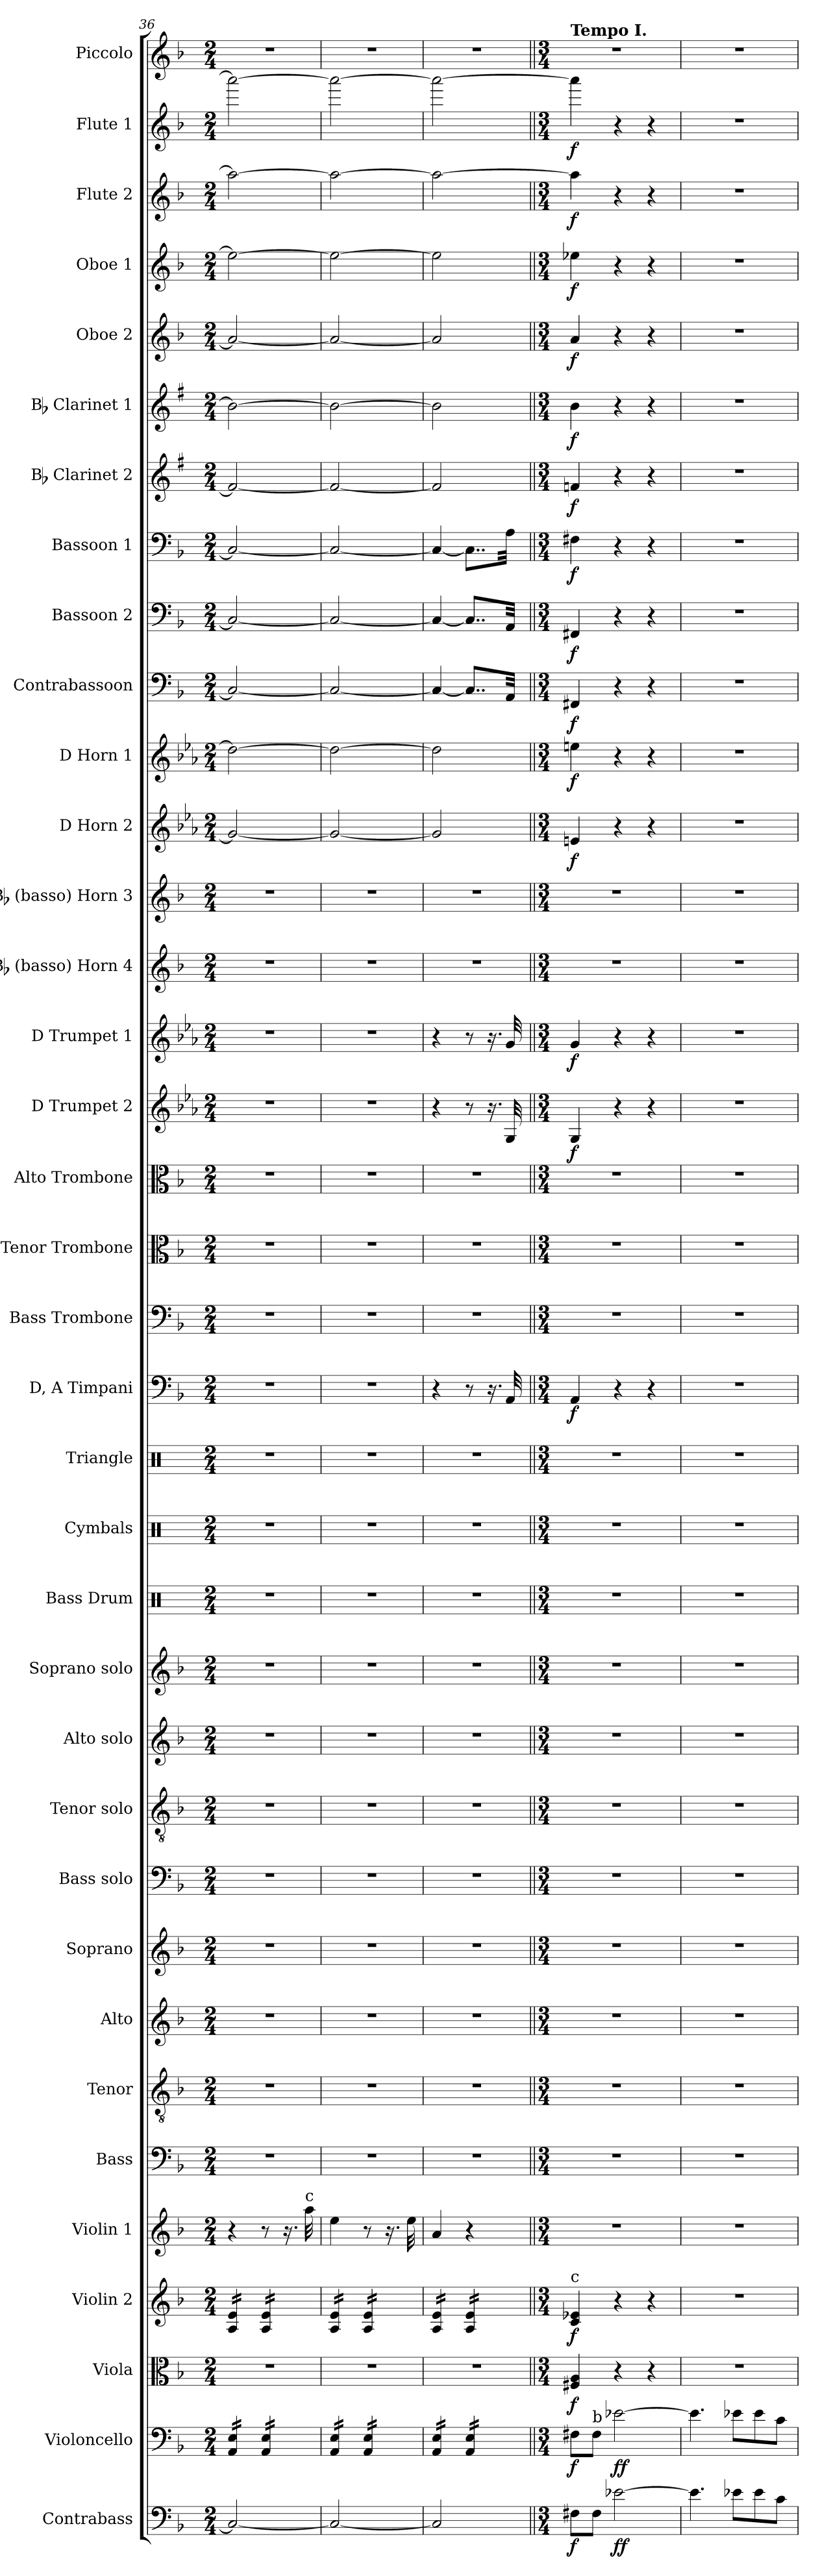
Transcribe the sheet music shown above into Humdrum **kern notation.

**kern	**dynam	**kern	**dynam	**kern	**dynam	**kern	**dynam	**kern	**kern	**kern	**kern	**kern	**kern	**kern	**kern	**kern	**kern	**kern	**kern	**kern	**dynam	**kern	**kern	**kern	**kern	**dynam	**kern	**dynam	**kern	**kern	**kern	**dynam	**kern	**dynam	**kern	**dynam	**kern	**dynam	**kern	**dynam	**kern	**dynam	**kern	**dynam	**kern	**dynam	**kern	**dynam	**kern	**dynam	**kern	**dynam	**kern
*part36	*part36	*part35	*part35	*part34	*part34	*part33	*part33	*part32	*part31	*part30	*part29	*part28	*part27	*part26	*part25	*part24	*part23	*part22	*part21	*part20	*part20	*part19	*part18	*part17	*part16	*part16	*part15	*part15	*part14	*part13	*part12	*part12	*part11	*part11	*part10	*part10	*part9	*part9	*part8	*part8	*part7	*part7	*part6	*part6	*part5	*part5	*part4	*part4	*part3	*part3	*part2	*part2	*part1
*staff36	*staff36	*staff35	*staff35	*staff34	*staff34	*staff33	*staff33	*staff32	*staff31	*staff30	*staff29	*staff28	*staff27	*staff26	*staff25	*staff24	*staff23	*staff22	*staff21	*staff20	*staff20	*staff19	*staff18	*staff17	*staff16	*staff16	*staff15	*staff15	*staff14	*staff13	*staff12	*staff12	*staff11	*staff11	*staff10	*staff10	*staff9	*staff9	*staff8	*staff8	*staff7	*staff7	*staff6	*staff6	*staff5	*staff5	*staff4	*staff4	*staff3	*staff3	*staff2	*staff2	*staff1
*I"Contrabass	*	*I"Violoncello	*	*I"Viola	*	*I"Violin 2	*	*I"Violin 1	*I"Bass	*I"Tenor	*I"Alto	*I"Soprano	*I"Bass solo	*I"Tenor solo	*I"Alto solo	*I"Soprano solo	*I"Bass Drum	*I"Cymbals	*I"Triangle	*I"D, A Timpani	*	*I"Bass Trombone	*I"Tenor Trombone	*I"Alto Trombone	*I"D Trumpet 2	*	*I"D Trumpet 1	*	*I"Bb (basso) Horn 4	*I"Bb (basso) Horn 3	*I"D Horn 2	*	*I"D Horn 1	*	*I"Contrabassoon	*	*I"Bassoon 2	*	*I"Bassoon 1	*	*I"Bb Clarinet 2	*	*I"Bb Clarinet 1	*	*I"Oboe 2	*	*I"Oboe 1	*	*I"Flute 2	*	*I"Flute 1	*	*I"Piccolo
*I'Cb	*	*I'Vc	*	*I'Vla	*	*I'Vln 2	*	*I'Vln 1	*I'B	*I'T	*I'A	*I'S	*I'B solo	*I'T solo	*I'A solo	*I'S solo	*I'B Dr	*I'Cym	*I'Tri	*I'Timp	*	*I'B Trb	*I'T Trb	*I'A Trb	*I'Tpt 2	*	*I'Tpt 1	*	*I'Hn 4	*I'Hn 3	*I'Hn 2	*	*I'Hn 1	*	*I'C Bsn	*	*I'Bsn 2	*	*I'Bsn 1	*	*I'Cl 2	*	*I'Cl 1	*	*I'Ob 2	*	*I'Ob 1	*	*I'Fl 2	*	*I'Fl 1	*	*I'Picc
*clefF4	*	*clefF4	*	*clefC3	*	*clefG2	*	*clefG2	*clefF4	*clefGv2	*clefG2	*clefG2	*clefF4	*clefGv2	*clefG2	*clefG2	*clefX	*clefX	*clefX	*clefF4	*	*clefF4	*clefC3	*clefC3	*clefG2	*	*clefG2	*	*clefG2	*clefG2	*clefG2	*	*clefG2	*	*clefF4	*	*clefF4	*	*clefF4	*	*clefG2	*	*clefG2	*	*clefG2	*	*clefG2	*	*clefG2	*	*clefG2	*	*clefG2
*ITrd7c12	*	*	*	*	*	*	*	*	*	*	*	*	*	*	*	*	*	*	*	*	*	*	*	*	*ITrd-1c-2	*	*ITrd-1c-2	*	*ITrd8c14	*ITrd8c14	*ITrd6c10	*	*ITrd6c10	*	*ITrd7c12	*	*	*	*	*	*ITrd1c2	*	*ITrd1c2	*	*	*	*	*	*	*	*	*	*ITrd-7c-12
*k[b-]	*	*k[b-]	*	*k[b-]	*	*k[b-]	*	*k[b-]	*k[b-]	*k[b-]	*k[b-]	*k[b-]	*k[b-]	*k[b-]	*k[b-]	*k[b-]	*k[]	*k[]	*k[]	*k[b-]	*	*k[b-]	*k[b-]	*k[b-]	*k[b-]	*	*k[b-]	*	*k[b-]	*k[b-]	*k[b-]	*	*k[b-]	*	*k[b-]	*	*k[b-]	*	*k[b-]	*	*k[b-]	*	*k[b-]	*	*k[b-]	*	*k[b-]	*	*k[b-]	*	*k[b-]	*	*k[b-]
*M2/4	*	*M2/4	*	*M2/4	*	*M2/4	*	*M2/4	*M2/4	*M2/4	*M2/4	*M2/4	*M2/4	*M2/4	*M2/4	*M2/4	*M2/4	*M2/4	*M2/4	*M2/4	*	*M2/4	*M2/4	*M2/4	*M2/4	*	*M2/4	*	*M2/4	*M2/4	*M2/4	*	*M2/4	*	*M2/4	*	*M2/4	*	*M2/4	*	*M2/4	*	*M2/4	*	*M2/4	*	*M2/4	*	*M2/4	*	*M2/4	*	*M2/4
=36	=36	=36	=36	=36	=36	=36	=36	=36	=36	=36	=36	=36	=36	=36	=36	=36	=36	=36	=36	=36	=36	=36	=36	=36	=36	=36	=36	=36	=36	=36	=36	=36	=36	=36	=36	=36	=36	=36	=36	=36	=36	=36	=36	=36	=36	=36	=36	=36	=36	=36	=36	=36	=36
*	*	*tremolo	*	*	*	*	*	*	*	*	*	*	*	*	*	*	*	*	*	*	*	*	*	*	*	*	*	*	*	*	*	*	*	*	*	*	*	*	*	*	*	*	*	*	*	*	*	*	*	*	*	*	*
*	*	*	*	*	*	*tremolo	*	*	*	*	*	*	*	*	*	*	*	*	*	*	*	*	*	*	*	*	*	*	*	*	*	*	*	*	*	*	*	*	*	*	*	*	*	*	*	*	*	*	*	*	*	*	*
2CC#/_	.	24AA/ 24E/LL	.	2r	.	24A/ 24e/LL	.	4r	2r	2r	2r	2r	2r	2r	2r	2r	2r	2r	2r	2r	.	2r	2r	2r	2r	.	2r	.	2r	2r	2A/_	.	2e\_	.	2CC#/_	.	2C#/_	.	2C#/_	.	2e/_	.	2a\_	.	2a/_	.	2ee\_	.	2aa\_	.	2aaa\_	.	2r
.	.	24AA/ 24E/	.	.	.	24A/ 24e/	.	.	.	.	.	.	.	.	.	.	.	.	.	.	.	.	.	.	.	.	.	.	.	.	.	.	.	.	.	.	.	.	.	.	.	.	.	.	.	.	.	.	.	.	.	.	.
.	.	24AA/ 24E/	.	.	.	24A/ 24e/	.	.	.	.	.	.	.	.	.	.	.	.	.	.	.	.	.	.	.	.	.	.	.	.	.	.	.	.	.	.	.	.	.	.	.	.	.	.	.	.	.	.	.	.	.	.	.
.	.	24AA/ 24E/	.	.	.	24A/ 24e/	.	.	.	.	.	.	.	.	.	.	.	.	.	.	.	.	.	.	.	.	.	.	.	.	.	.	.	.	.	.	.	.	.	.	.	.	.	.	.	.	.	.	.	.	.	.	.
.	.	24AA/ 24E/	.	.	.	24A/ 24e/	.	.	.	.	.	.	.	.	.	.	.	.	.	.	.	.	.	.	.	.	.	.	.	.	.	.	.	.	.	.	.	.	.	.	.	.	.	.	.	.	.	.	.	.	.	.	.
.	.	24AA/ 24E/JJ	.	.	.	24A/ 24e/JJ	.	.	.	.	.	.	.	.	.	.	.	.	.	.	.	.	.	.	.	.	.	.	.	.	.	.	.	.	.	.	.	.	.	.	.	.	.	.	.	.	.	.	.	.	.	.	.
.	.	24AA/ 24E/LL	.	.	.	24A/ 24e/LL	.	8r	.	.	.	.	.	.	.	.	.	.	.	.	.	.	.	.	.	.	.	.	.	.	.	.	.	.	.	.	.	.	.	.	.	.	.	.	.	.	.	.	.	.	.	.	.
.	.	24AA/ 24E/	.	.	.	24A/ 24e/	.	.	.	.	.	.	.	.	.	.	.	.	.	.	.	.	.	.	.	.	.	.	.	.	.	.	.	.	.	.	.	.	.	.	.	.	.	.	.	.	.	.	.	.	.	.	.
.	.	24AA/ 24E/	.	.	.	24A/ 24e/	.	.	.	.	.	.	.	.	.	.	.	.	.	.	.	.	.	.	.	.	.	.	.	.	.	.	.	.	.	.	.	.	.	.	.	.	.	.	.	.	.	.	.	.	.	.	.
.	.	24AA/ 24E/	.	.	.	24A/ 24e/	.	16.r	.	.	.	.	.	.	.	.	.	.	.	.	.	.	.	.	.	.	.	.	.	.	.	.	.	.	.	.	.	.	.	.	.	.	.	.	.	.	.	.	.	.	.	.	.
.	.	24AA/ 24E/	.	.	.	24A/ 24e/	.	.	.	.	.	.	.	.	.	.	.	.	.	.	.	.	.	.	.	.	.	.	.	.	.	.	.	.	.	.	.	.	.	.	.	.	.	.	.	.	.	.	.	.	.	.	.
.	.	24AA/ 24E/JJ	.	.	.	24A/ 24e/JJ	.	.	.	.	.	.	.	.	.	.	.	.	.	.	.	.	.	.	.	.	.	.	.	.	.	.	.	.	.	.	.	.	.	.	.	.	.	.	.	.	.	.	.	.	.	.	.
!	!	!	!	!	!	!	!	!LO:TX:a:t=c	!	!	!	!	!	!	!	!	!	!	!	!	!	!	!	!	!	!	!	!	!	!	!	!	!	!	!	!	!	!	!	!	!	!	!	!	!	!	!	!	!	!	!	!	!
.	.	.	.	.	.	.	.	32aa\	.	.	.	.	.	.	.	.	.	.	.	.	.	.	.	.	.	.	.	.	.	.	.	.	.	.	.	.	.	.	.	.	.	.	.	.	.	.	.	.	.	.	.	.	.
=37	=37	=37	=37	=37	=37	=37	=37	=37	=37	=37	=37	=37	=37	=37	=37	=37	=37	=37	=37	=37	=37	=37	=37	=37	=37	=37	=37	=37	=37	=37	=37	=37	=37	=37	=37	=37	=37	=37	=37	=37	=37	=37	=37	=37	=37	=37	=37	=37	=37	=37	=37	=37	=37
2CC#/_	.	24AA/ 24E/LL	.	2r	.	24A/ 24e/LL	.	4ee\	2r	2r	2r	2r	2r	2r	2r	2r	2r	2r	2r	2r	.	2r	2r	2r	2r	.	2r	.	2r	2r	2A/_	.	2e\_	.	2CC#/_	.	2C#/_	.	2C#/_	.	2e/_	.	2a\_	.	2a/_	.	2ee\_	.	2aa\_	.	2aaa\_	.	2r
.	.	24AA/ 24E/	.	.	.	24A/ 24e/	.	.	.	.	.	.	.	.	.	.	.	.	.	.	.	.	.	.	.	.	.	.	.	.	.	.	.	.	.	.	.	.	.	.	.	.	.	.	.	.	.	.	.	.	.	.	.
.	.	24AA/ 24E/	.	.	.	24A/ 24e/	.	.	.	.	.	.	.	.	.	.	.	.	.	.	.	.	.	.	.	.	.	.	.	.	.	.	.	.	.	.	.	.	.	.	.	.	.	.	.	.	.	.	.	.	.	.	.
.	.	24AA/ 24E/	.	.	.	24A/ 24e/	.	.	.	.	.	.	.	.	.	.	.	.	.	.	.	.	.	.	.	.	.	.	.	.	.	.	.	.	.	.	.	.	.	.	.	.	.	.	.	.	.	.	.	.	.	.	.
.	.	24AA/ 24E/	.	.	.	24A/ 24e/	.	.	.	.	.	.	.	.	.	.	.	.	.	.	.	.	.	.	.	.	.	.	.	.	.	.	.	.	.	.	.	.	.	.	.	.	.	.	.	.	.	.	.	.	.	.	.
.	.	24AA/ 24E/JJ	.	.	.	24A/ 24e/JJ	.	.	.	.	.	.	.	.	.	.	.	.	.	.	.	.	.	.	.	.	.	.	.	.	.	.	.	.	.	.	.	.	.	.	.	.	.	.	.	.	.	.	.	.	.	.	.
.	.	24AA/ 24E/LL	.	.	.	24A/ 24e/LL	.	8r	.	.	.	.	.	.	.	.	.	.	.	.	.	.	.	.	.	.	.	.	.	.	.	.	.	.	.	.	.	.	.	.	.	.	.	.	.	.	.	.	.	.	.	.	.
.	.	24AA/ 24E/	.	.	.	24A/ 24e/	.	.	.	.	.	.	.	.	.	.	.	.	.	.	.	.	.	.	.	.	.	.	.	.	.	.	.	.	.	.	.	.	.	.	.	.	.	.	.	.	.	.	.	.	.	.	.
.	.	24AA/ 24E/	.	.	.	24A/ 24e/	.	.	.	.	.	.	.	.	.	.	.	.	.	.	.	.	.	.	.	.	.	.	.	.	.	.	.	.	.	.	.	.	.	.	.	.	.	.	.	.	.	.	.	.	.	.	.
.	.	24AA/ 24E/	.	.	.	24A/ 24e/	.	16.r	.	.	.	.	.	.	.	.	.	.	.	.	.	.	.	.	.	.	.	.	.	.	.	.	.	.	.	.	.	.	.	.	.	.	.	.	.	.	.	.	.	.	.	.	.
.	.	24AA/ 24E/	.	.	.	24A/ 24e/	.	.	.	.	.	.	.	.	.	.	.	.	.	.	.	.	.	.	.	.	.	.	.	.	.	.	.	.	.	.	.	.	.	.	.	.	.	.	.	.	.	.	.	.	.	.	.
.	.	24AA/ 24E/JJ	.	.	.	24A/ 24e/JJ	.	.	.	.	.	.	.	.	.	.	.	.	.	.	.	.	.	.	.	.	.	.	.	.	.	.	.	.	.	.	.	.	.	.	.	.	.	.	.	.	.	.	.	.	.	.	.
.	.	.	.	.	.	.	.	32ee\	.	.	.	.	.	.	.	.	.	.	.	.	.	.	.	.	.	.	.	.	.	.	.	.	.	.	.	.	.	.	.	.	.	.	.	.	.	.	.	.	.	.	.	.	.
=38	=38	=38	=38	=38	=38	=38	=38	=38	=38	=38	=38	=38	=38	=38	=38	=38	=38	=38	=38	=38	=38	=38	=38	=38	=38	=38	=38	=38	=38	=38	=38	=38	=38	=38	=38	=38	=38	=38	=38	=38	=38	=38	=38	=38	=38	=38	=38	=38	=38	=38	=38	=38	=38
2CC#/]	.	24AA/ 24E/LL	.	2r	.	24A/ 24e/LL	.	4a/	2r	2r	2r	2r	2r	2r	2r	2r	2r	2r	2r	4r	.	2r	2r	2r	4r	.	4r	.	2r	2r	2A/]	.	2e\]	.	4CC#/_	.	4C#/_	.	4C#/_	.	2e/]	.	2a\]	.	2a/]	.	2ee\]	.	2aa\_	.	2aaa\_	.	2r
.	.	24AA/ 24E/	.	.	.	24A/ 24e/	.	.	.	.	.	.	.	.	.	.	.	.	.	.	.	.	.	.	.	.	.	.	.	.	.	.	.	.	.	.	.	.	.	.	.	.	.	.	.	.	.	.	.	.	.	.	.
.	.	24AA/ 24E/	.	.	.	24A/ 24e/	.	.	.	.	.	.	.	.	.	.	.	.	.	.	.	.	.	.	.	.	.	.	.	.	.	.	.	.	.	.	.	.	.	.	.	.	.	.	.	.	.	.	.	.	.	.	.
.	.	24AA/ 24E/	.	.	.	24A/ 24e/	.	.	.	.	.	.	.	.	.	.	.	.	.	.	.	.	.	.	.	.	.	.	.	.	.	.	.	.	.	.	.	.	.	.	.	.	.	.	.	.	.	.	.	.	.	.	.
.	.	24AA/ 24E/	.	.	.	24A/ 24e/	.	.	.	.	.	.	.	.	.	.	.	.	.	.	.	.	.	.	.	.	.	.	.	.	.	.	.	.	.	.	.	.	.	.	.	.	.	.	.	.	.	.	.	.	.	.	.
.	.	24AA/ 24E/JJ	.	.	.	24A/ 24e/JJ	.	.	.	.	.	.	.	.	.	.	.	.	.	.	.	.	.	.	.	.	.	.	.	.	.	.	.	.	.	.	.	.	.	.	.	.	.	.	.	.	.	.	.	.	.	.	.
.	.	24AA/ 24E/LL	.	.	.	24A/ 24e/LL	.	4r	.	.	.	.	.	.	.	.	.	.	.	8r	.	.	.	.	8r	.	8r	.	.	.	.	.	.	.	8..CC#/L]	.	8..C#/L]	.	8..C#\L]	.	.	.	.	.	.	.	.	.	.	.	.	.	.
.	.	24AA/ 24E/	.	.	.	24A/ 24e/	.	.	.	.	.	.	.	.	.	.	.	.	.	.	.	.	.	.	.	.	.	.	.	.	.	.	.	.	.	.	.	.	.	.	.	.	.	.	.	.	.	.	.	.	.	.	.
.	.	24AA/ 24E/	.	.	.	24A/ 24e/	.	.	.	.	.	.	.	.	.	.	.	.	.	.	.	.	.	.	.	.	.	.	.	.	.	.	.	.	.	.	.	.	.	.	.	.	.	.	.	.	.	.	.	.	.	.	.
.	.	24AA/ 24E/	.	.	.	24A/ 24e/	.	.	.	.	.	.	.	.	.	.	.	.	.	16.r	.	.	.	.	16.r	.	16.r	.	.	.	.	.	.	.	.	.	.	.	.	.	.	.	.	.	.	.	.	.	.	.	.	.	.
.	.	24AA/ 24E/	.	.	.	24A/ 24e/	.	.	.	.	.	.	.	.	.	.	.	.	.	.	.	.	.	.	.	.	.	.	.	.	.	.	.	.	.	.	.	.	.	.	.	.	.	.	.	.	.	.	.	.	.	.	.
.	.	24AA/ 24E/JJ	.	.	.	24A/ 24e/JJ	.	.	.	.	.	.	.	.	.	.	.	.	.	.	.	.	.	.	.	.	.	.	.	.	.	.	.	.	.	.	.	.	.	.	.	.	.	.	.	.	.	.	.	.	.	.	.
*	*	*	*	*	*	*Xtremolo	*	*	*	*	*	*	*	*	*	*	*	*	*	*	*	*	*	*	*	*	*	*	*	*	*	*	*	*	*	*	*	*	*	*	*	*	*	*	*	*	*	*	*	*	*	*	*
*	*	*Xtremolo	*	*	*	*	*	*	*	*	*	*	*	*	*	*	*	*	*	*	*	*	*	*	*	*	*	*	*	*	*	*	*	*	*	*	*	*	*	*	*	*	*	*	*	*	*	*	*	*	*	*	*
.	.	.	.	.	.	.	.	.	.	.	.	.	.	.	.	.	.	.	.	32AA/	.	.	.	.	32A/	.	32a/	.	.	.	.	.	.	.	32AAA/Jkk	.	32AA/Jkk	.	32A\Jkk	.	.	.	.	.	.	.	.	.	.	.	.	.	.
=39||	=39||	=39||	=39||	=39||	=39||	=39||	=39||	=39||	=39||	=39||	=39||	=39||	=39||	=39||	=39||	=39||	=39||	=39||	=39||	=39||	=39||	=39||	=39||	=39||	=39||	=39||	=39||	=39||	=39||	=39||	=39||	=39||	=39||	=39||	=39||	=39||	=39||	=39||	=39||	=39||	=39||	=39||	=39||	=39||	=39||	=39||	=39||	=39||	=39||	=39||	=39||	=39||	=39||
*M3/4	*	*M3/4	*	*M3/4	*	*M3/4	*	*M3/4	*M3/4	*M3/4	*M3/4	*M3/4	*M3/4	*M3/4	*M3/4	*M3/4	*M3/4	*M3/4	*M3/4	*M3/4	*	*M3/4	*M3/4	*M3/4	*M3/4	*	*M3/4	*	*M3/4	*M3/4	*M3/4	*	*M3/4	*	*M3/4	*	*M3/4	*	*M3/4	*	*M3/4	*	*M3/4	*	*M3/4	*	*M3/4	*	*M3/4	*	*M3/4	*	*M3/4
!	!	!	!	!	!	!	!	!	!	!	!	!	!	!	!	!	!	!	!	!	!	!	!	!	!	!	!	!	!	!	!	!	!	!	!	!	!	!	!	!	!	!	!	!	!	!	!	!	!	!	!	!	!LO:TX:a:B:t=Tempo I.
!	!	!	!	!	!	!LO:TX:a:t=c	!	!	!	!	!	!	!	!	!	!	!	!	!	!	!	!	!	!	!	!	!	!	!	!	!	!	!	!	!	!	!	!	!	!	!	!	!	!	!	!	!	!	!	!	!	!	!
!	!LO:DY:b	!	!LO:DY:b	!	!LO:DY:b	!	!LO:DY:b	!	!	!	!	!	!	!	!	!	!	!	!	!	!LO:DY:b	!	!	!	!	!LO:DY:b	!	!LO:DY:b	!	!	!	!LO:DY:b	!	!LO:DY:b	!	!LO:DY:b	!	!LO:DY:b	!	!LO:DY:b	!	!LO:DY:b	!	!LO:DY:b	!	!LO:DY:b	!	!LO:DY:b	!	!LO:DY:b	!	!LO:DY:b	!
8FF#X\L	f	8F#X\L	f	4F#X/ 4A/	f	4c/ 4e-X/	f	2.r	2.r	2.r	2.r	2.r	2.r	2.r	2.r	2.r	2.r	2.r	2.r	4AA/	f	2.r	2.r	2.r	4A/	f	4a/	f	2.r	2.r	4F#X/	f	4f#X\	f	4FFF#X/	f	4FF#X/	f	4F#X\	f	4e-X/	f	4a\	f	4a/	f	4ee-X\	f	4aa\]	f	4aaa\]	f	2.r
!	!	!LO:TX:a:t=b	!	!	!	!	!	!	!	!	!	!	!	!	!	!	!	!	!	!	!	!	!	!	!	!	!	!	!	!	!	!	!	!	!	!	!	!	!	!	!	!	!	!	!	!	!	!	!	!	!	!	!
8FF#\J	.	8F#\J	.	.	.	.	.	.	.	.	.	.	.	.	.	.	.	.	.	.	.	.	.	.	.	.	.	.	.	.	.	.	.	.	.	.	.	.	.	.	.	.	.	.	.	.	.	.	.	.	.	.	.
!	!LO:DY:b	!	!LO:DY:b	!	!	!	!	!	!	!	!	!	!	!	!	!	!	!	!	!	!	!	!	!	!	!	!	!	!	!	!	!	!	!	!	!	!	!	!	!	!	!	!	!	!	!	!	!	!	!	!	!	!
[2E-X\	ff	[2e-X\	ff	4r	.	4r	.	.	.	.	.	.	.	.	.	.	.	.	.	4r	.	.	.	.	4r	.	4r	.	.	.	4r	.	4r	.	4r	.	4r	.	4r	.	4r	.	4r	.	4r	.	4r	.	4r	.	4r	.	.
.	.	.	.	4r	.	4r	.	.	.	.	.	.	.	.	.	.	.	.	.	4r	.	.	.	.	4r	.	4r	.	.	.	4r	.	4r	.	4r	.	4r	.	4r	.	4r	.	4r	.	4r	.	4r	.	4r	.	4r	.	.
!!LO:PB:g=z
=40	=40	=40	=40	=40	=40	=40	=40	=40	=40	=40	=40	=40	=40	=40	=40	=40	=40	=40	=40	=40	=40	=40	=40	=40	=40	=40	=40	=40	=40	=40	=40	=40	=40	=40	=40	=40	=40	=40	=40	=40	=40	=40	=40	=40	=40	=40	=40	=40	=40	=40	=40	=40	=40
4.E-\]	.	4.e-\]	.	2.r	.	2.r	.	2.r	2.r	2.r	2.r	2.r	2.r	2.r	2.r	2.r	2.r	2.r	2.r	2.r	.	2.r	2.r	2.r	2.r	.	2.r	.	2.r	2.r	2.r	.	2.r	.	2.r	.	2.r	.	2.r	.	2.r	.	2.r	.	2.r	.	2.r	.	2.r	.	2.r	.	2.r
8E-X\L	.	8e-X\L	.	.	.	.	.	.	.	.	.	.	.	.	.	.	.	.	.	.	.	.	.	.	.	.	.	.	.	.	.	.	.	.	.	.	.	.	.	.	.	.	.	.	.	.	.	.	.	.	.	.	.
8E-\	.	8e-\	.	.	.	.	.	.	.	.	.	.	.	.	.	.	.	.	.	.	.	.	.	.	.	.	.	.	.	.	.	.	.	.	.	.	.	.	.	.	.	.	.	.	.	.	.	.	.	.	.	.	.
8C\J	.	8c\J	.	.	.	.	.	.	.	.	.	.	.	.	.	.	.	.	.	.	.	.	.	.	.	.	.	.	.	.	.	.	.	.	.	.	.	.	.	.	.	.	.	.	.	.	.	.	.	.	.	.	.
=	=	=	=	=	=	=	=	=	=	=	=	=	=	=	=	=	=	=	=	=	=	=	=	=	=	=	=	=	=	=	=	=	=	=	=	=	=	=	=	=	=	=	=	=	=	=	=	=	=	=	=	=	=
*-	*-	*-	*-	*-	*-	*-	*-	*-	*-	*-	*-	*-	*-	*-	*-	*-	*-	*-	*-	*-	*-	*-	*-	*-	*-	*-	*-	*-	*-	*-	*-	*-	*-	*-	*-	*-	*-	*-	*-	*-	*-	*-	*-	*-	*-	*-	*-	*-	*-	*-	*-	*-	*-
